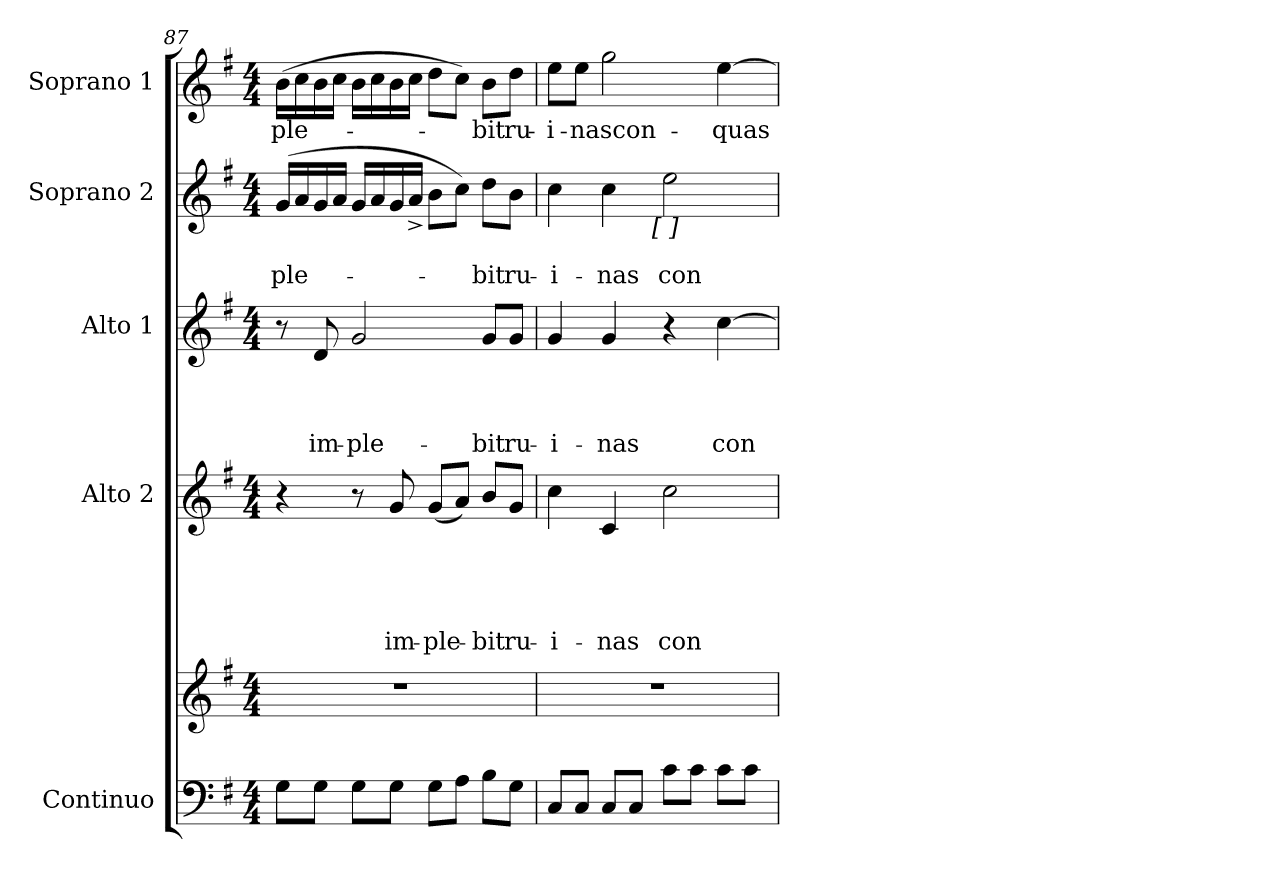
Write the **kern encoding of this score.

**kern	**kern	**kern	**text	**text	**text	**text	**text	**kern	**text	**text	**text	**text	**kern	**text	**text	**kern	**text
*part5	*part5	*part4	*part4	*part4	*part4	*part4	*part4	*part3	*part3	*part3	*part3	*part3	*part2	*part2	*part2	*part1	*part1
*staff6	*staff5	*staff4	*staff4	*staff4	*staff4	*staff4	*staff4	*staff3	*staff3	*staff3	*staff3	*staff3	*staff2	*staff2	*staff2	*staff1	*staff1
*I"Continuo	*	*I"Alto 2	*	*	*	*	*	*I"Alto 1	*	*	*	*	*I"Soprano 2	*	*	*I"Soprano 1	*
*	*	*I'A. 2	*	*	*	*	*	*I'A. 1	*	*	*	*	*I'S. 2	*	*	*I'S. 1	*
!!LO:PB:g=z
*clefF4	*clefG2	*clefG2	*	*	*	*	*	*clefG2	*	*	*	*	*clefG2	*	*	*clefG2	*
*k[f#]	*k[f#]	*k[f#]	*	*	*	*	*	*k[f#]	*	*	*	*	*k[f#]	*	*	*k[f#]	*
*G:	*G:	*G:	*	*	*	*	*	*G:	*	*	*	*	*G:	*	*	*G:	*
*M4/4	*M4/4	*M4/4	*	*	*	*	*	*M4/4	*	*	*	*	*M4/4	*	*	*M4/4	*
=87	=87	=87	=87	=87	=87	=87	=87	=87	=87	=87	=87	=87	=87	=87	=87	=87	=87
!	!	!	!	!	!	!	!	!	!	!	!	!	!	!	!LO:LY:b	!	!LO:LY:b
8G\L	1r	4r	.	.	.	.	.	8r	.	.	.	.	(>16g/LL	.	-ple-	(>16b\LL	-ple-
.	.	.	.	.	.	.	.	.	.	.	.	.	16a/	.	.	16cc\	.
!	!	!	!	!	!	!	!	!	!	!	!	!LO:LY:b	!	!	!	!	!
8G\J	.	.	.	.	.	.	.	8d/	.	.	.	im-	16g/	.	.	16b\	.
.	.	.	.	.	.	.	.	.	.	.	.	.	16a/JJ	.	.	16cc\JJ	.
!	!	!	!	!	!	!	!	!	!	!	!	!LO:LY:b	!	!	!	!	!
8G\L	.	8r	.	.	.	.	.	2g/	.	.	.	-ple-	16g/LL	.	.	16b\LL	.
.	.	.	.	.	.	.	.	.	.	.	.	.	16a/	.	.	16cc\	.
!	!	!	!	!	!	!	!LO:LY:b	!	!	!	!	!	!	!	!	!	!
8G\J	.	8g/	.	.	.	.	im-	.	.	.	.	.	16g/	.	.	16b\	.
.	.	.	.	.	.	.	.	.	.	.	.	.	16a^</JJ	.	.	16cc\JJ	.
!	!	!	!	!	!	!	!LO:LY:b	!	!	!	!	!	!	!	!	!	!
8G\L	.	(<8g/L	.	.	.	.	-ple-	.	.	.	.	.	8b\L	.	.	8dd\L	.
8A\J	.	8a/J)	.	.	.	.	.	.	.	.	.	.	8cc\J)	.	.	8cc\J)	.
!	!	!	!	!	!	!	!LO:LY:b	!	!	!	!	!LO:LY:b	!	!	!LO:LY:b	!	!LO:LY:b
8B\L	.	8b/L	.	.	.	.	-bit	8g/L	.	.	.	-bit	8dd\L	.	-bit	8b\L	-bit
!	!	!	!	!	!	!	!LO:LY:b	!	!	!	!	!LO:LY:b	!	!	!LO:LY:b	!	!LO:LY:b
8G\J	.	8g/J	.	.	.	.	ru-	8g/J	.	.	.	ru-	8b\J	.	ru-	8dd\J	ru-
=88	=88	=88	=88	=88	=88	=88	=88	=88	=88	=88	=88	=88	=88	=88	=88	=88	=88
!	!	!	!	!	!	!	!LO:LY:b	!	!	!	!	!LO:LY:b	!	!	!LO:LY:b	!	!LO:LY:b
*	*	*	*	*	*	*	*	*	*	*	*	*	*^	*	*	*	*
8C/L	1r	4cc\	.	.	.	.	-i-	4g/	.	.	.	-i-	4cc\	4...ryy	.	-i-	8ee\L	-i-
!	!	!	!	!	!	!	!	!	!	!	!	!	!	!	!	!	!	!LO:LY:b
8C/J	.	.	.	.	.	.	.	.	.	.	.	.	.	.	.	.	8ee\J	-nascon-
!	!	!	!	!	!	!	!LO:LY:b	!	!	!	!	!LO:LY:b	!	!	!	!LO:LY:b	!	!
8C/L	.	4c/	.	.	.	.	-nas	4g/	.	.	.	-nas	4cc\	.	.	-nas	2gg\	.
8C/J	.	.	.	.	.	.	.	.	.	.	.	.	.	.	.	.	.	.
!	!	!	!	!	!	!	!	!	!	!	!	!	!	!LO:TX:b:t=[ ]	!	!	!	!
.	.	.	.	.	.	.	.	.	.	.	.	.	.	2ryy	.	.	.	.
!	!	!	!	!	!	!	!LO:LY:b	!	!	!	!	!	!	!	!	!LO:LY:b	!	!
8c\L	.	2cc\	.	.	.	.	con-	4r	.	.	.	.	2ee\	.	.	con-	.	.
8c\J	.	.	.	.	.	.	.	.	.	.	.	.	.	.	.	.	.	.
!	!	!	!	!	!	!	!	!	!	!	!	!LO:LY:b	!	!	!	!	!	!LO:LY:b
8c\L	.	.	.	.	.	.	.	[>4cc\	.	.	.	con-	.	.	.	.	[>4ee\	-quas-
8c\J	.	.	.	.	.	.	.	.	.	.	.	.	.	.	.	.	.	.
.	.	.	.	.	.	.	.	.	.	.	.	.	.	32ryy	.	.	.	.
*	*	*	*	*	*	*	*	*	*	*	*	*	*v	*v	*	*	*	*
=	=	=	=	=	=	=	=	=	=	=	=	=	=	=	=	=	=
*-	*-	*-	*-	*-	*-	*-	*-	*-	*-	*-	*-	*-	*-	*-	*-	*-	*-
